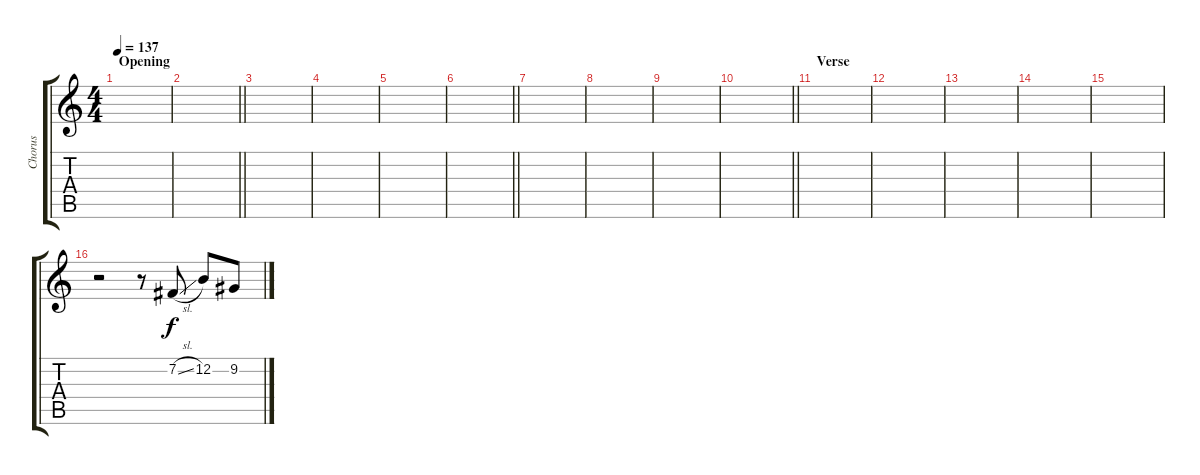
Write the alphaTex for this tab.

\track ("Chorus" "Chorus") {instrument voiceoohs}
\staff {score tabs}
\tuning (E4 B3 G3 D3 A2 E2) {hide}
\ts (4 4)
\section ("" "Opening")
\tempo 137
\clef g2
\ks c
|
\barLineRight lightlight
|
|
|
|
\barLineRight lightlight
|
|
|
|
\barLineRight lightlight
|
\section ("" "Verse")
|
|
|
|
|
r.2 r.8 7.2{sl}.8 12.2.8 9.2.8
